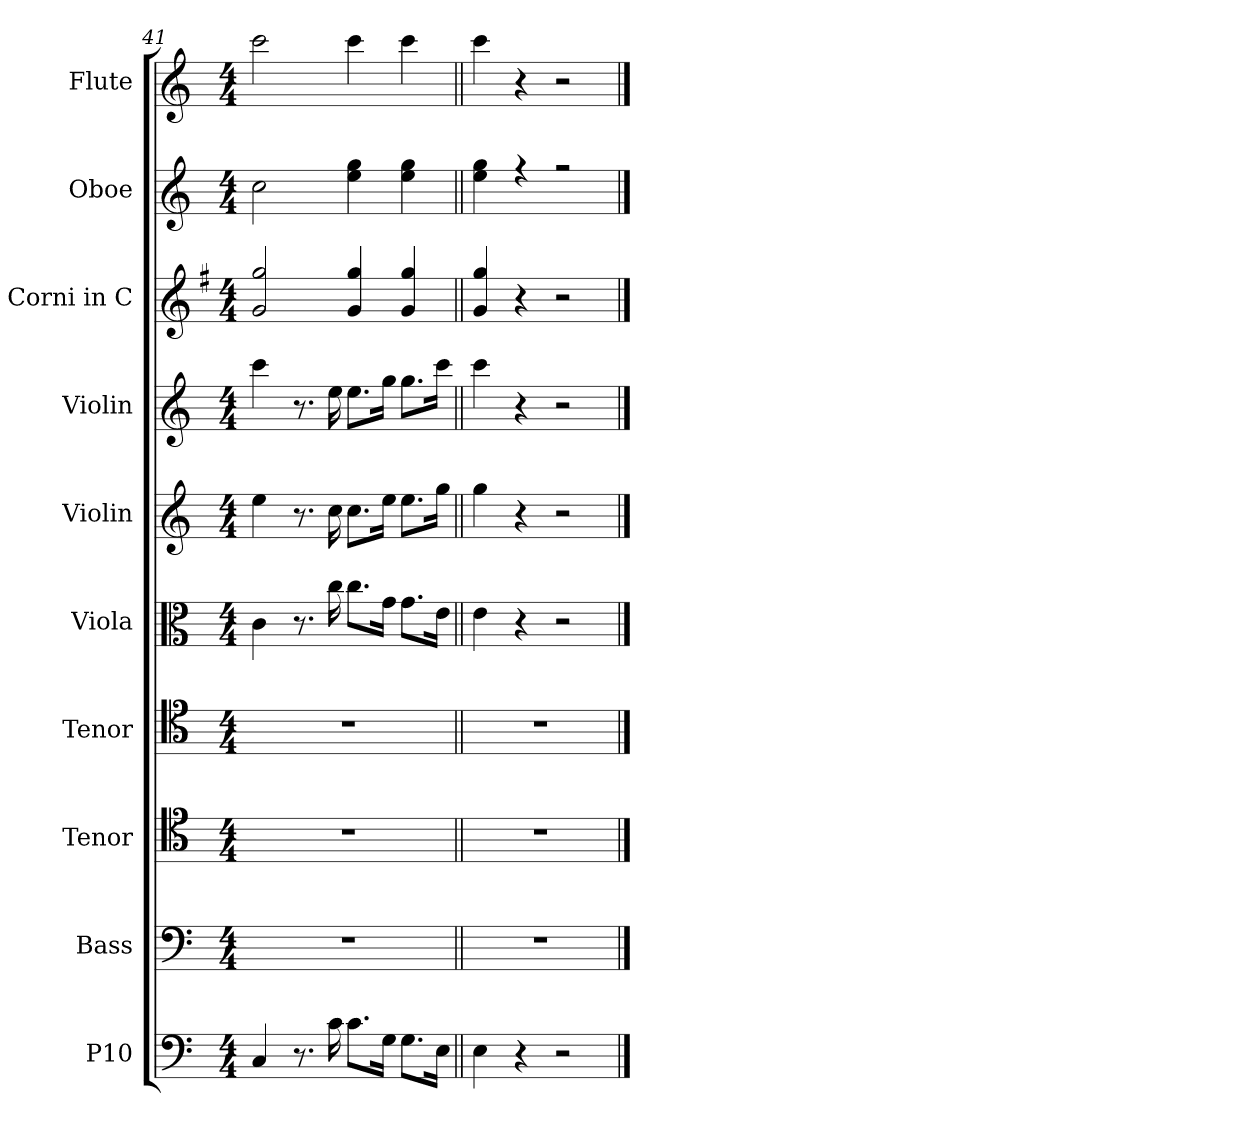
**kern	**kern	**kern	**kern	**kern	**kern	**kern	**kern	**kern	**kern
*part10	*part9	*part8	*part7	*part6	*part5	*part4	*part3	*part2	*part1
*staff10	*staff9	*staff8	*staff7	*staff6	*staff5	*staff4	*staff3	*staff2	*staff1
*I"P10	*I"Bass	*I"Tenor	*I"Tenor	*I"Viola	*I"Violin	*I"Violin	*I"Corni in C	*I"Oboe	*I"Flute
*	*I'Bs.	*I'Ten.	*I'Ten.	*I'Vla.	*	*	*I'Cor.	*I'Ob.	*I'Fl.
*clefF4	*clefF4	*clefC4	*clefC4	*clefC3	*clefG2	*clefG2	*clefG2	*clefG2	*clefG2
*	*	*	*	*	*	*	*ITrd4c7	*	*
*k[]	*k[]	*k[]	*k[]	*k[]	*k[]	*k[]	*k[]	*k[]	*k[]
*C:	*C:	*C:	*C:	*C:	*C:	*C:	*C:	*C:	*C:
*M4/4	*M4/4	*M4/4	*M4/4	*M4/4	*M4/4	*M4/4	*M4/4	*M4/4	*M4/4
=41	=41	=41	=41	=41	=41	=41	=41	=41	=41
*	*	*	*	*	*	*	*	*^	*
4C/	1r	1r	1r	4c\	4ee\	4ccc\	2c/ 2cc/	2cc\	1ryy	2ccc\
8.r	.	.	.	8.r	8.r	8.r	.	.	.	.
16c\	.	.	.	16cc\	16cc\	16ee\	.	.	.	.
8.c\L	.	.	.	8.cc\L	8.cc\L	8.ee\L	4c/ 4cc/	4ee\ 4gg\	.	4ccc\
16G\Jk	.	.	.	16g\Jk	16ee\Jk	16gg\Jk	.	.	.	.
8.G\L	.	.	.	8.g\L	8.ee\L	8.gg\L	4c/ 4cc/	4ee\ 4gg\	.	4ccc\
16E\Jk	.	.	.	16e\Jk	16gg\Jk	16ccc\Jk	.	.	.	.
=42||	=42||	=42||	=42||	=42||	=42||	=42||	=42||	=42||	=42||	=42||
4E\	1r	1r	1r	4e\	4gg\	4ccc\	4c/ 4cc/	4ee\ 4gg\	1ryy	4ccc\
4r	.	.	.	4r	4r	4r	4r	4r	.	4r
2r	.	.	.	2r	2r	2r	2r	2r	.	2r
*	*	*	*	*	*	*	*	*v	*v	*
==	==	==	==	==	==	==	==	==	==
*-	*-	*-	*-	*-	*-	*-	*-	*-	*-
